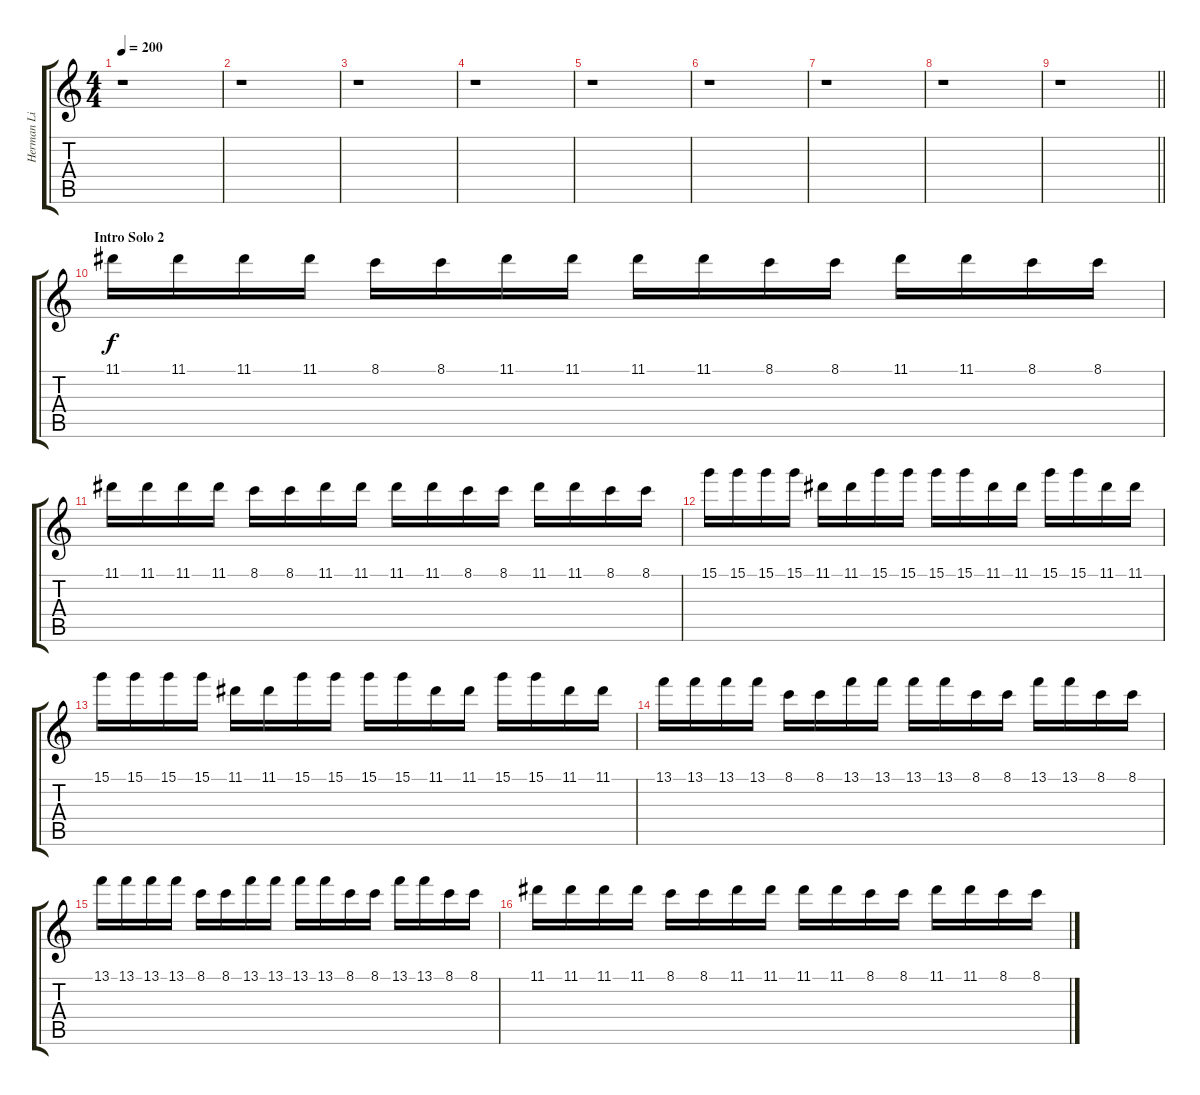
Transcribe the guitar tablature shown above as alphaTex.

\track ("Herman Li (Lead Guitar)" "Herman Li ") {instrument overdrivenguitar}
\staff {score tabs}
\tuning (E4 B3 G3 D3 A2 E2) {hide}
\ts (4 4)
\tempo 200
\clef g2
\ks aminor
r.1{dy f} |
r.1 |
r.1 |
r.1 |
r.1 |
r.1 |
r.1 |
r.1 |
\barLineRight lightlight
r.1 |
\section ("" "Intro Solo 2")
11.1.16{instrument overdrivenguitar} 11.1.16 11.1.16 11.1.16 8.1.16 8.1.16 11.1.16 11.1.16 11.1.16 11.1.16 8.1.16 8.1.16 11.1.16 11.1.16 8.1.16 8.1.16 |
11.1.16 11.1.16 11.1.16 11.1.16 8.1.16 8.1.16 11.1.16 11.1.16 11.1.16 11.1.16 8.1.16 8.1.16 11.1.16 11.1.16 8.1.16 8.1.16 |
15.1.16 15.1.16 15.1.16 15.1.16 11.1.16 11.1.16 15.1.16 15.1.16 15.1.16 15.1.16 11.1.16 11.1.16 15.1.16 15.1.16 11.1.16 11.1.16 |
15.1.16 15.1.16 15.1.16 15.1.16 11.1.16 11.1.16 15.1.16 15.1.16 15.1.16 15.1.16 11.1.16 11.1.16 15.1.16 15.1.16 11.1.16 11.1.16 |
13.1.16 13.1.16 13.1.16 13.1.16 8.1.16 8.1.16 13.1.16 13.1.16 13.1.16 13.1.16 8.1.16 8.1.16 13.1.16 13.1.16 8.1.16 8.1.16 |
13.1.16 13.1.16 13.1.16 13.1.16 8.1.16 8.1.16 13.1.16 13.1.16 13.1.16 13.1.16 8.1.16 8.1.16 13.1.16 13.1.16 8.1.16 8.1.16 |
11.1.16 11.1.16 11.1.16 11.1.16 8.1.16 8.1.16 11.1.16 11.1.16 11.1.16 11.1.16 8.1.16 8.1.16 11.1.16 11.1.16 8.1.16 8.1.16
